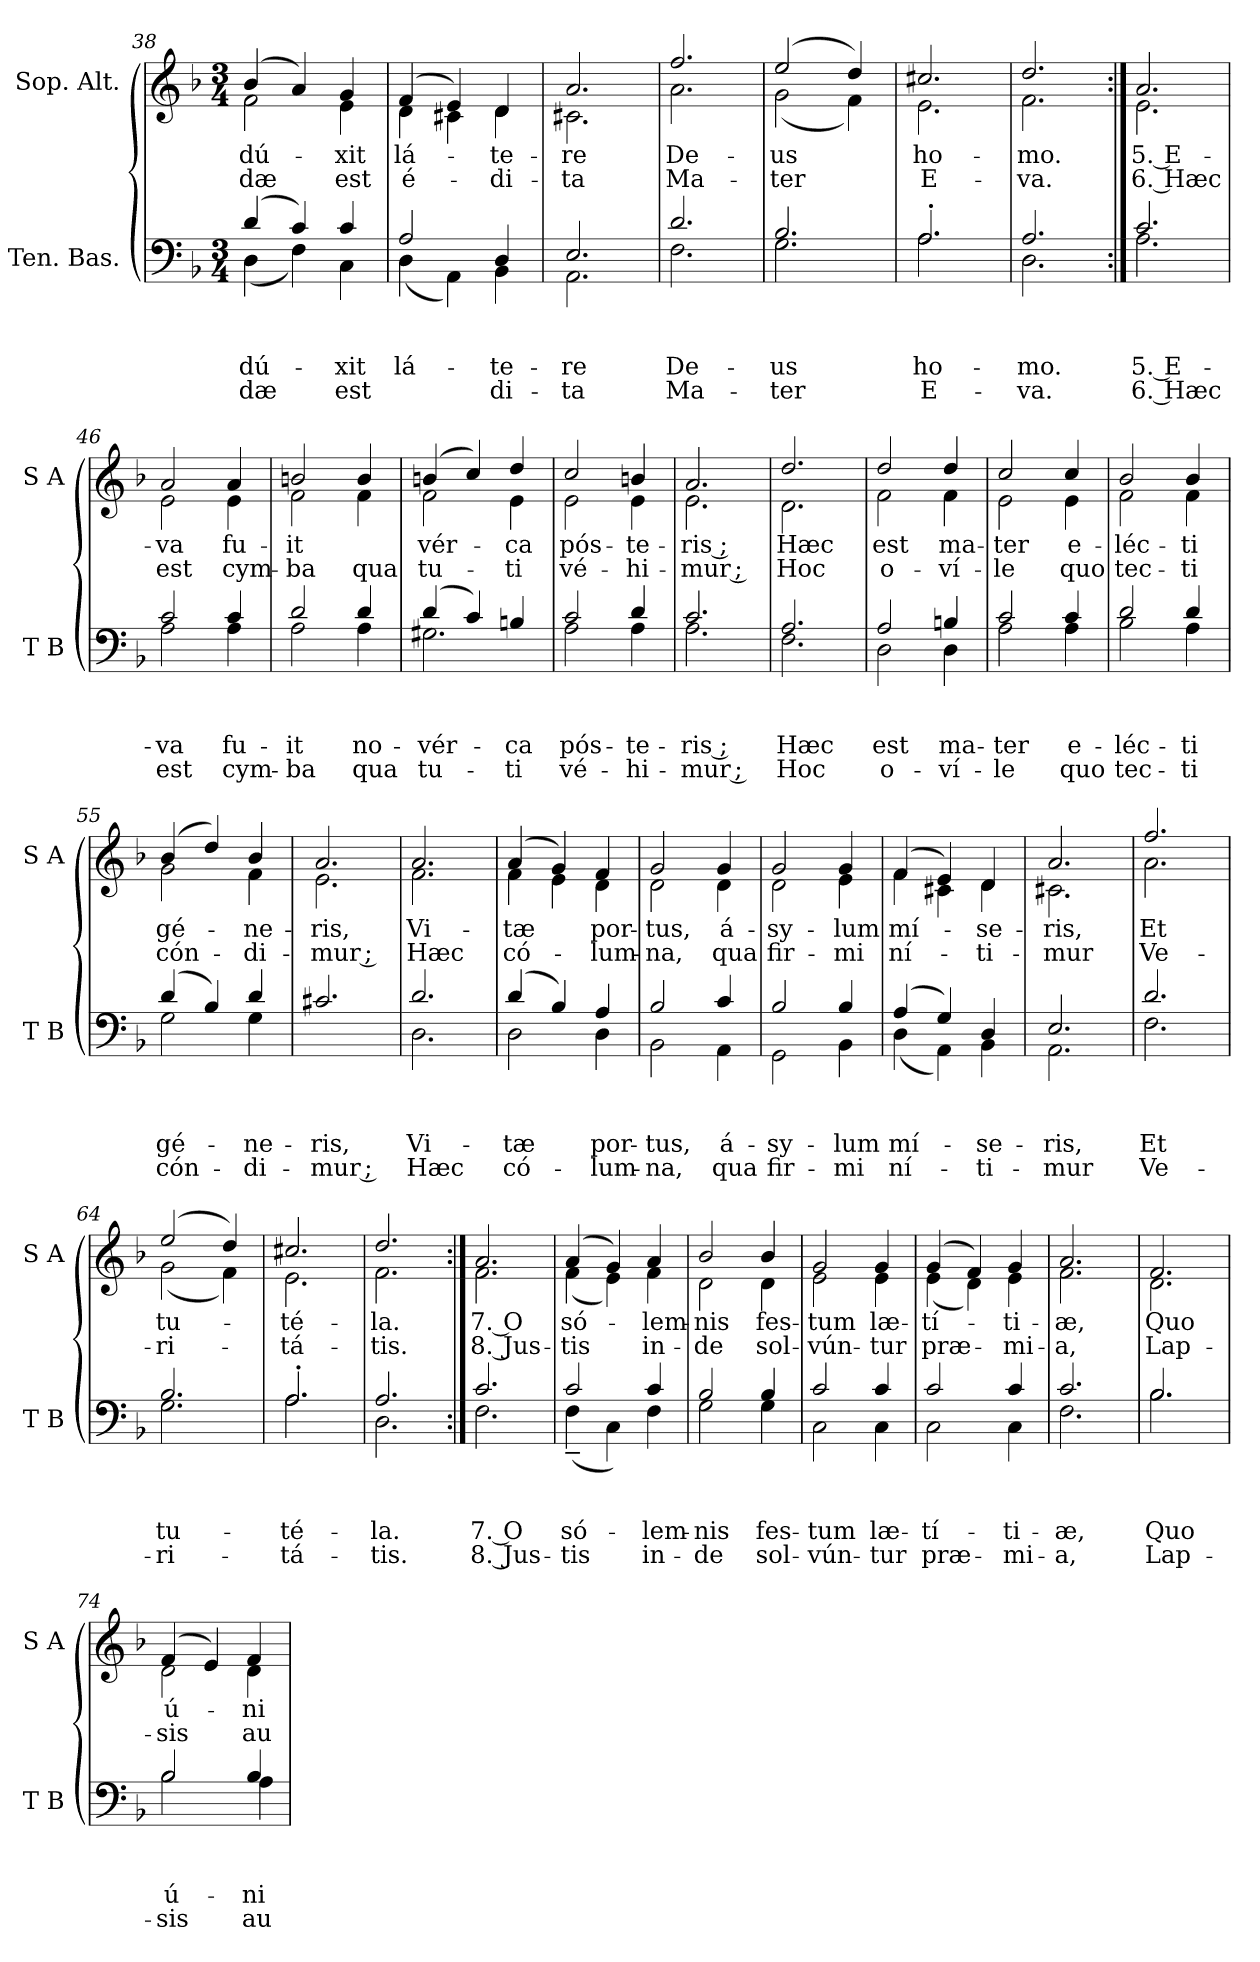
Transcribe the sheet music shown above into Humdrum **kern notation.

**kern	**text	**text	**text	**text	**kern	**text	**text
*part2	*part2	*part2	*part2	*part2	*part1	*part1	*part1
*staff2	*staff2	*staff2	*staff2	*staff2	*staff1	*staff1	*staff1
*I"Ten. Bas.	*	*	*	*	*I"Sop. Alt.	*	*
*I'T B	*	*	*	*	*I'S A	*	*
*clefF4	*	*	*	*	*clefG2	*	*
*k[b-]	*	*	*	*	*k[b-]	*	*
*F:	*	*	*	*	*F:	*	*
*M3/4	*	*	*	*	*M3/4	*	*
=38	=38	=38	=38	=38	=38	=38	=38
!	!	!	!LO:LY:a	!LO:LY:a	!	!LO:LY:b	!LO:LY:b
*^	*	*	*	*	*^	*	*
(4d/	(<4D\	.	.	-dú-	-dæ	(4b-/	2f\	dú-	dæ
4c/)	4F\)	.	.	.	.	4a/)	.	.	.
!	!	!	!	!LO:LY:a	!LO:LY:a	!	!	!LO:LY:b	!LO:LY:b
4c/	4C\	.	.	-xit	est	4g/	4e\	-xit	-est
=39	=39	=39	=39	=39	=39	=39	=39	=39	=39
!	!	!	!	!LO:LY:a	!	!	!	!	!LO:LY:b
!	!	!	!	!	!	!	!	!LO:LY:b	!
2A/	(<4D\	.	.	lá-	.	(4f/	4d\	-lá-	é-
.	4AA\)	.	.	.	.	4e/)	4c#X\	.	.
!	!	!	!	!LO:LY:a	!LO:LY:a	!	!	!LO:LY:b	!LO:LY:b
4D/	4BB-\	.	.	-te-	di-	4d/	4d\	-te-	-di-
=40	=40	=40	=40	=40	=40	=40	=40	=40	=40
!	!	!	!	!LO:LY:a	!LO:LY:a	!	!	!LO:LY:b	!LO:LY:b
2.E/	2.AA\	.	.	-re	-ta	2.a/	2.c#X\	-re	-ta
=41	=41	=41	=41	=41	=41	=41	=41	=41	=41
!	!	!	!	!LO:LY:a	!LO:LY:a	!	!	!LO:LY:b	!LO:LY:b
2.d/	2.F\	.	.	De-	Ma-	2.ff/	2.a\	De-	Ma-
=42	=42	=42	=42	=42	=42	=42	=42	=42	=42
!	!	!	!	!LO:LY:a	!LO:LY:a	!	!	!LO:LY:b	!LO:LY:b
2.B-/	2.G\	.	.	-us	-ter	(2ee/	(<2g\	-us	-ter
.	.	.	.	.	.	4dd/)	4f\)	.	.
=43	=43	=43	=43	=43	=43	=43	=43	=43	=43
!	!	!	!	!LO:LY:a	!LO:LY:a	!	!	!LO:LY:b	!LO:LY:b
2.A'>/	2.A\	.	.	ho-	E-	2.cc#X/	2.e\	ho-	E-
=44	=44	=44	=44	=44	=44	=44	=44	=44	=44
!	!	!	!	!LO:LY:a	!LO:LY:a	!	!	!LO:LY:b	!LO:LY:b
2.A/	2.D\	.	.	-mo.	-va.	2.dd/	2.f\	-mo.	-va.
!!LO:LB:g=z	!!
=45:|!	=45:|!	=45:|!	=45:|!	=45:|!	=45:|!	=45:|!	=45:|!	=45:|!	=45:|!
!	!	!	!	!LO:LY:a:rj	!LO:LY:a:rj	!	!	!LO:LY:b:rj	!LO:LY:b:rj
2.c/	2.A\	.	.	5. E-	6. Hæc	2.a/	2.e\	5. E-	6. Hæc
=46	=46	=46	=46	=46	=46	=46	=46	=46	=46
!	!	!	!	!LO:LY:a	!LO:LY:a	!	!	!LO:LY:b	!LO:LY:b
2c/	2A\	.	.	-va	est	2a/	2e\	-va	est
!	!	!	!	!LO:LY:a	!LO:LY:a	!	!	!LO:LY:b	!LO:LY:b
4c/	4A\	.	.	fu-	cym-	4a/	4e\	fu-	cym-
=47	=47	=47	=47	=47	=47	=47	=47	=47	=47
!	!	!	!	!LO:LY:a	!LO:LY:a	!	!	!LO:LY:b	!LO:LY:b
2d/	2A\	.	.	-it	-ba	2bn/	2f\	-it	-ba
!	!	!	!	!LO:LY:a	!LO:LY:a	!	!	!LO:LY:b	!LO:LY:b
4d/	4A\	.	.	no-	qua	4b/	4f\	.	qua
=48	=48	=48	=48	=48	=48	=48	=48	=48	=48
!	!	!	!	!LO:LY:a	!LO:LY:a	!	!	!LO:LY:b	!LO:LY:b
(4d/	2.G#X\	.	.	-vér-	tu-	(4bn/	2f\	vér-	tu-
4c/)	.	.	.	.	.	4cc/)	.	.	.
!	!	!	!	!LO:LY:a	!LO:LY:a	!	!	!LO:LY:b	!LO:LY:b
4Bn/	.	.	.	-ca	-ti	4dd/	4e\	-ca	ti
=49	=49	=49	=49	=49	=49	=49	=49	=49	=49
!	!	!	!	!LO:LY:a	!LO:LY:a	!	!	!LO:LY:b	!LO:LY:b
2c/	2A\	.	.	pós-	vé-	2cc/	2e\	-pós-	-vé-
!	!	!	!	!LO:LY:a	!LO:LY:a	!	!	!LO:LY:b	!LO:LY:b
4d/	4A\	.	.	-te-	-hi-	4bn/	4e\	-te-	-hi-
=50	=50	=50	=50	=50	=50	=50	=50	=50	=50
!	!	!	!	!LO:LY:a	!LO:LY:a	!	!	!LO:LY:b	!LO:LY:b
2.c/	2.A\	.	.	-ris ;	-mur ;	2.a/	2.e\	-ris ;	-mur ;
=51	=51	=51	=51	=51	=51	=51	=51	=51	=51
!	!	!	!	!LO:LY:a	!LO:LY:a	!	!	!LO:LY:b	!LO:LY:b
2.A/	2.F\	.	.	Hæc	Hoc	2.dd/	2.d\	Hæc	Hoc
=52	=52	=52	=52	=52	=52	=52	=52	=52	=52
!	!	!	!	!LO:LY:a	!LO:LY:a	!	!	!LO:LY:b	!LO:LY:b
2A/	2D\	.	.	est	o-	2dd/	2f\	est	o-
!	!	!	!	!LO:LY:a	!LO:LY:a	!	!	!LO:LY:b	!LO:LY:b
4Bn/	4D\	.	.	ma-	-ví-	4dd/	4f\	ma-	-ví-
=53	=53	=53	=53	=53	=53	=53	=53	=53	=53
!	!	!	!	!LO:LY:a	!LO:LY:a	!	!	!LO:LY:b	!LO:LY:b
2c/	2A\	.	.	-ter	-le	2cc/	2e\	-ter	-le
!	!	!	!	!LO:LY:a	!LO:LY:a	!	!	!LO:LY:b	!LO:LY:b
4c/	4A\	.	.	e-	quo	4cc/	4e\	e-	quo
=54	=54	=54	=54	=54	=54	=54	=54	=54	=54
!	!	!	!	!LO:LY:a	!LO:LY:a	!	!	!LO:LY:b	!LO:LY:b
2d/	2B-\	.	.	-léc-	tec-	2b-/	2f\	-léc-	tec-
!	!	!	!	!LO:LY:a	!LO:LY:a	!	!	!LO:LY:b	!LO:LY:b
4d/	4A\	.	.	-ti	-ti	4b-/	4f\	-ti	-ti
=55	=55	=55	=55	=55	=55	=55	=55	=55	=55
!	!	!	!	!LO:LY:a	!LO:LY:a	!	!	!LO:LY:b	!LO:LY:b
(4d/	2G\	.	.	gé-	cón-	(4b-/	2g\	gé-	cón-
4B-/)	.	.	.	.	.	4dd/)	.	.	.
!	!	!	!	!LO:LY:a	!LO:LY:a	!	!	!LO:LY:b	!LO:LY:b
4d/	4G\	.	.	-ne-	-di-	4b-/	4f\	-ne-	-di-
=56	=56	=56	=56	=56	=56	=56	=56	=56	=56
!	!	!	!	!LO:LY:a	!LO:LY:a	!	!	!LO:LY:b	!LO:LY:b
*v	*v	*	*	*	*	*	*	*	*
2.c#X/	.	.	-ris,	-mur ;	2.a/	2.e\	-ris,	-mur ;
!!LO:LB:g=z	!!
=57	=57	=57	=57	=57	=57	=57	=57	=57
!	!	!	!LO:LY:a	!LO:LY:a	!	!	!LO:LY:b	!LO:LY:b
*^	*	*	*	*	*	*	*	*
2.d/	2.D\	.	.	Vi-	Hæc	2.a/	2.f\	Vi-	Hæc
=58	=58	=58	=58	=58	=58	=58	=58	=58	=58
!	!	!	!	!LO:LY:a	!LO:LY:a	!	!	!LO:LY:b	!LO:LY:b
(4d/	2D\	.	.	-tæ	có-	(4a/	4f\	-tæ	có-
4B-/)	.	.	.	.	.	4g/)	4e\	.	.
!	!	!	!	!LO:LY:a	!LO:LY:a	!	!	!LO:LY:b	!LO:LY:b
4A/	4D\	.	.	por-	-lum-	4f/	4d\	por-	-lum-
=59	=59	=59	=59	=59	=59	=59	=59	=59	=59
!	!	!	!	!LO:LY:a	!LO:LY:a	!	!	!LO:LY:b	!LO:LY:b
2B-/	2BB-\	.	.	-tus,	-na,	2g/	2d\	-tus,	-na,
!	!	!	!	!LO:LY:a	!LO:LY:a	!	!	!LO:LY:b	!LO:LY:b
4c/	4AA\	.	.	á-	qua	4g/	4d\	á-	qua
=60	=60	=60	=60	=60	=60	=60	=60	=60	=60
!	!	!	!	!LO:LY:a	!LO:LY:a	!	!	!LO:LY:b	!LO:LY:b
2B-/	2GG\	.	.	-sy-	fir-	2g/	2d\	-sy-	fir-
!	!	!	!	!LO:LY:a	!LO:LY:a	!	!	!LO:LY:b	!LO:LY:b
4B-/	4BB-\	.	.	-lum	-mi	4g/	4e\	-lum	-mi
=61	=61	=61	=61	=61	=61	=61	=61	=61	=61
!	!	!	!	!LO:LY:a	!LO:LY:a	!	!	!LO:LY:b	!LO:LY:b
(4A/	(<4D\	.	.	mí-	ní-	(4f/	4f\	mí-	ní-
4G/)	4AA\)	.	.	.	.	4e/)	4c#X\	.	.
!	!	!	!	!LO:LY:a	!LO:LY:a	!	!	!LO:LY:b	!LO:LY:b
4D/	4BB-\	.	.	-se-	-ti-	4d/	4d\	-se-	-ti-
=62	=62	=62	=62	=62	=62	=62	=62	=62	=62
!	!	!	!	!LO:LY:a	!LO:LY:a	!	!	!LO:LY:b	!LO:LY:b
2.E/	2.AA\	.	.	-ris,	-mur	2.a/	2.c#X\	-ris,	-mur
=63	=63	=63	=63	=63	=63	=63	=63	=63	=63
!	!	!	!	!LO:LY:a	!LO:LY:a	!	!	!LO:LY:b	!LO:LY:b
2.d/	2.F\	.	.	Et	Ve-	2.ff/	2.a\	Et	Ve-
=64	=64	=64	=64	=64	=64	=64	=64	=64	=64
!	!	!	!	!LO:LY:a	!LO:LY:a	!	!	!LO:LY:b	!LO:LY:b
2.B-/	2.G\	.	.	tu-	-ri-	(2ee/	(<2g\	tu-	-ri-
.	.	.	.	.	.	4dd/)	4f\)	.	.
=65	=65	=65	=65	=65	=65	=65	=65	=65	=65
!	!	!	!	!LO:LY:a	!LO:LY:a	!	!	!LO:LY:b	!LO:LY:b
2.A'>/	2.A\	.	.	-té-	-tá-	2.cc#X/	2.e\	-té-	-tá-
=66	=66	=66	=66	=66	=66	=66	=66	=66	=66
!	!	!	!	!LO:LY:a	!LO:LY:a	!	!	!LO:LY:b	!LO:LY:b
2.A/	2.D\	.	.	-la.	-tis.	2.dd/	2.f\	-la.	-tis.
!!LO:PB:g=z	!!
=67:|!	=67:|!	=67:|!	=67:|!	=67:|!	=67:|!	=67:|!	=67:|!	=67:|!	=67:|!
!	!	!	!	!LO:LY:a:rj	!LO:LY:a:rj	!	!	!LO:LY:b:rj	!LO:LY:b:rj
2.c/	2.F\	.	.	7. O	8. Jus-	2.a/	2.f\	7. O	8. Jus-
=68	=68	=68	=68	=68	=68	=68	=68	=68	=68
!	!	!	!	!LO:LY:a	!LO:LY:a	!	!	!LO:LY:b	!LO:LY:b
2c/	(<4F~<\	.	.	só-	-tis	(4a/	(<4f\	só-	-tis
.	4C\)	.	.	.	.	4g/)	4e\)	.	.
!	!	!	!	!LO:LY:a	!LO:LY:a	!	!	!LO:LY:b	!LO:LY:b
4c/	4F\	.	.	-lem-	in-	4a/	4f\	-lem-	in-
=69	=69	=69	=69	=69	=69	=69	=69	=69	=69
!	!	!	!	!LO:LY:a:rj	!LO:LY:a:rj	!	!	!LO:LY:b:rj	!LO:LY:b:rj
2B-/	2G\	.	.	-nis	-de	2b-/	2d\	-nis	-de
!	!	!	!	!LO:LY:a	!LO:LY:a	!	!	!LO:LY:b	!LO:LY:b
4B-/	4G\	.	.	fes-	sol-	4b-/	4d\	fes-	sol-
=70	=70	=70	=70	=70	=70	=70	=70	=70	=70
!	!	!	!	!LO:LY:a	!LO:LY:a	!	!	!LO:LY:b	!LO:LY:b
2c/	2C\	.	.	-tum	-vún-	2g/	2e\	-tum	-vún-
!	!	!	!	!LO:LY:a	!LO:LY:a	!	!	!LO:LY:b	!LO:LY:b
4c/	4C\	.	.	læ-	-tur	4g/	4e\	læ-	-tur
=71	=71	=71	=71	=71	=71	=71	=71	=71	=71
!	!	!	!	!LO:LY:a	!LO:LY:a	!	!	!LO:LY:b	!LO:LY:b
2c/	2C\	.	.	-tí-	præ-	(4g/	(<4e\	-tí-	præ-
.	.	.	.	.	.	4f/)	4d\)	.	.
!	!	!	!	!LO:LY:a	!LO:LY:a	!	!	!LO:LY:b	!LO:LY:b
4c/	4C\	.	.	-ti-	-mi-	4g/	4e\	-ti-	-mi-
=72	=72	=72	=72	=72	=72	=72	=72	=72	=72
!	!	!	!	!LO:LY:a	!LO:LY:a	!	!	!LO:LY:b	!LO:LY:b
2.c/	2.F\	.	.	-æ,	-a,	2.a/	2.f\	-æ,	-a,
=73	=73	=73	=73	=73	=73	=73	=73	=73	=73
!	!	!	!	!LO:LY:a	!LO:LY:a	!	!	!LO:LY:b	!LO:LY:b
2.B-/	2.B-\	.	.	Quo	Lap-	2.f/	2.d\	Quo	Lap-
=74	=74	=74	=74	=74	=74	=74	=74	=74	=74
!	!	!	!	!LO:LY:a	!LO:LY:a	!	!	!LO:LY:b	!LO:LY:b
2B-/	2B-\	.	.	ú-	-sis	(4f/	2d\	-ú-	-sis
.	.	.	.	.	.	4e/)	.	.	.
!	!	!	!	!LO:LY:a	!LO:LY:a	!	!	!LO:LY:b	!LO:LY:b
4B-/	4A\	.	.	-ni-	au-	4f/	4d\	ni-	-au-
*v	*v	*	*	*	*	*	*	*	*
*	*	*	*	*	*v	*v	*	*
=	=	=	=	=	=	=	=
*-	*-	*-	*-	*-	*-	*-	*-
